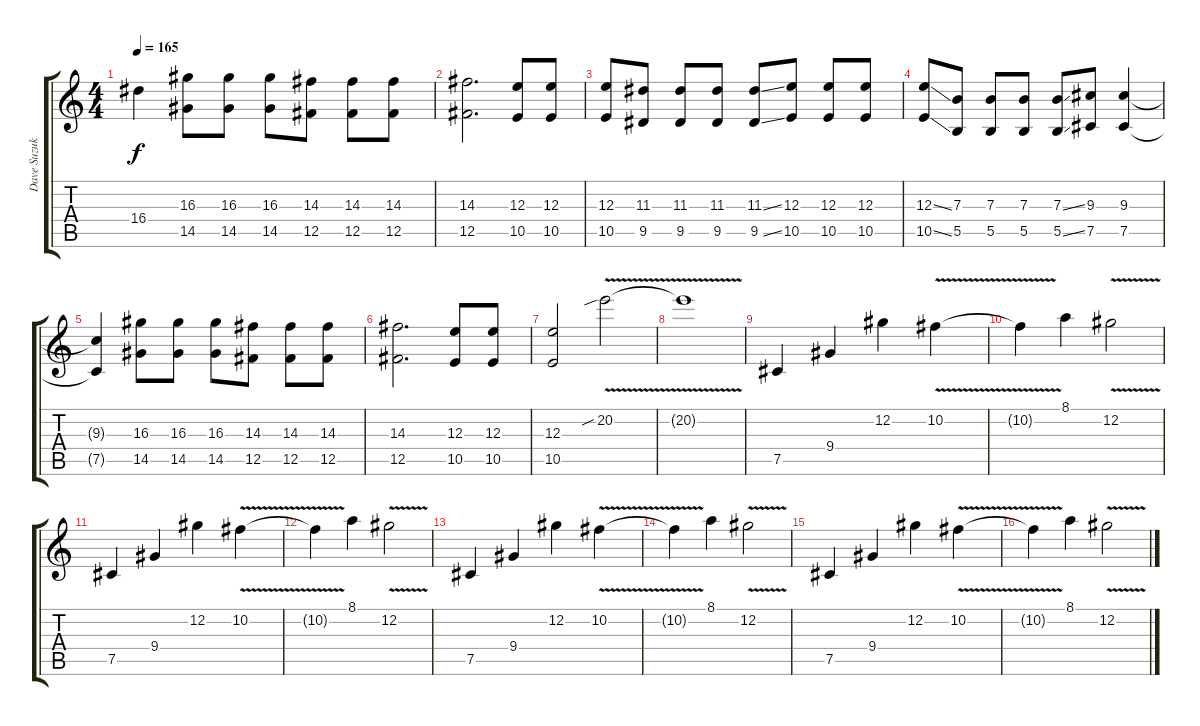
\track ("Dave Suzuki - Lead (Melodic Part)" "Dave Suzuk") {instrument distortionguitar}
\staff {score tabs}
\tuning (Db4 Ab3 E3 B2 Gb2 Db2) {hide}
\ts (4 4)
\tempo 165
\clef g2
\ks c
16.4{t}.4{dy f} (16.3 14.5).8 (16.3 14.5).8 (16.3 14.5).8 (14.3 12.5).8 (14.3 12.5).8 (14.3 12.5).8 |
(14.3 12.5).2{d} (12.3 10.5).8 (12.3 10.5).8 |
(12.3 10.5).8 (11.3 9.5).8 (11.3 9.5).8 (11.3 9.5).8 (11.3{ss} 9.5{ss}).8 (12.3 10.5).8 (12.3 10.5).8 (12.3 10.5).8 |
(12.3{ss} 10.5{ss}).8 (7.3 5.5).8 (7.3 5.5).8 (7.3 5.5).8 (7.3{ss} 5.5{ss}).8 (9.3 7.5).8 (9.3 7.5).4 |
(9.3{t} 7.5{t}).4 (16.3 14.5).8 (16.3 14.5).8 (16.3 14.5).8 (14.3 12.5).8 (14.3 12.5).8 (14.3 12.5).8 |
(14.3 12.5).2{d} (12.3 10.5).8 (12.3 10.5).8 |
(12.3 10.5).2 20.2{v sib}.2 |
20.2{t}.1 |
7.5.4 9.4.4 12.2.4 10.2{v}.4 |
10.2{t}.4 8.1.4 12.2{v}.2 |
7.5.4 9.4.4 12.2.4 10.2{v}.4 |
10.2{t}.4 8.1.4 12.2{v}.2 |
7.5.4 9.4.4 12.2.4 10.2{v}.4 |
10.2{t}.4 8.1.4 12.2{v}.2 |
7.5.4 9.4.4 12.2.4 10.2{v}.4 |
10.2{t}.4 8.1.4 12.2{v}.2
